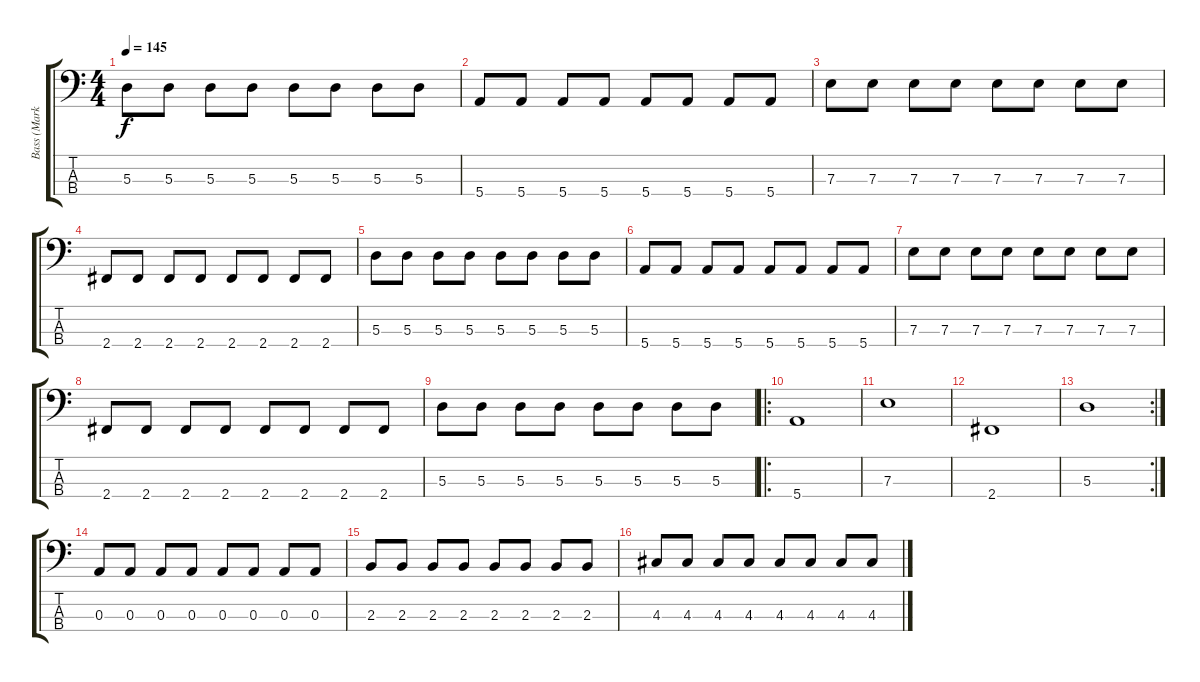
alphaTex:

\track ("Bass (Mark Hoppus)" "Bass (Mark") {instrument electricbassfinger}
\staff {score tabs}
\tuning (G2 D2 A1 E1) {hide}
\ts (4 4)
\tempo 145
\clef f4
\ks c
5.3.8{dy f} 5.3.8 5.3.8 5.3.8 5.3.8 5.3.8 5.3.8 5.3.8 |
5.4.8 5.4.8 5.4.8 5.4.8 5.4.8 5.4.8 5.4.8 5.4.8 |
7.3.8 7.3.8 7.3.8 7.3.8 7.3.8 7.3.8 7.3.8 7.3.8 |
2.4.8 2.4.8 2.4.8 2.4.8 2.4.8 2.4.8 2.4.8 2.4.8 |
5.3.8 5.3.8 5.3.8 5.3.8 5.3.8 5.3.8 5.3.8 5.3.8 |
5.4.8 5.4.8 5.4.8 5.4.8 5.4.8 5.4.8 5.4.8 5.4.8 |
7.3.8 7.3.8 7.3.8 7.3.8 7.3.8 7.3.8 7.3.8 7.3.8 |
2.4.8 2.4.8 2.4.8 2.4.8 2.4.8 2.4.8 2.4.8 2.4.8 |
5.3.8 5.3.8 5.3.8 5.3.8 5.3.8 5.3.8 5.3.8 5.3.8 |
\ro
5.4.1 |
7.3.1 |
2.4.1 |
\rc 2
5.3.1 |
0.3.8 0.3.8 0.3.8 0.3.8 0.3.8 0.3.8 0.3.8 0.3.8 |
2.3.8 2.3.8 2.3.8 2.3.8 2.3.8 2.3.8 2.3.8 2.3.8 |
4.3.8 4.3.8 4.3.8 4.3.8 4.3.8 4.3.8 4.3.8 4.3.8
